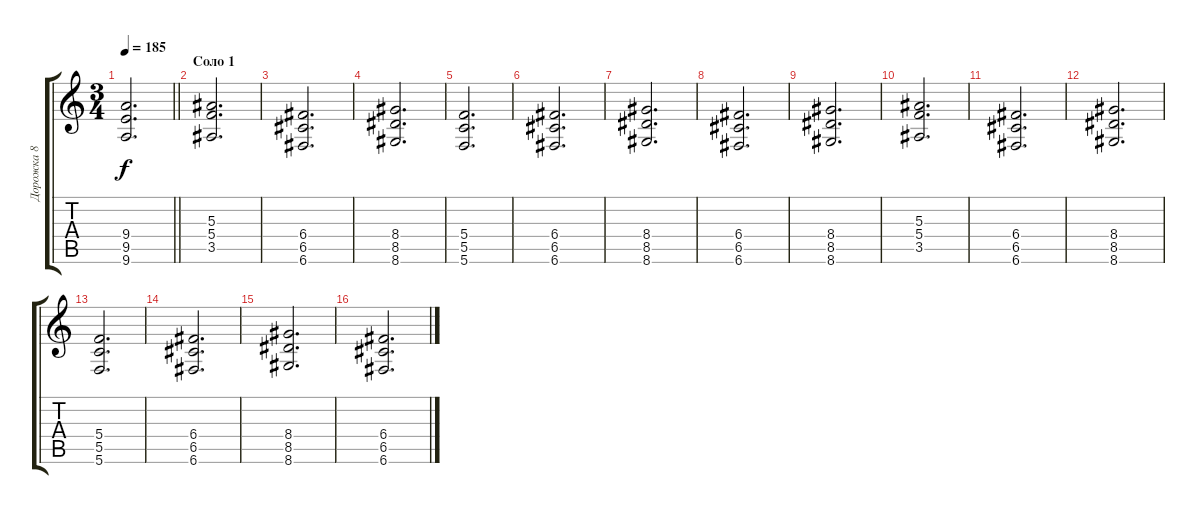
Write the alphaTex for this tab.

\track ("Дорожка 8" "Дорожка 8") {instrument overdrivenguitar}
\staff {score tabs}
\tuning (D4 A3 F3 C3 G2 C2) {hide}
\ts (3 4)
\tempo 185
\clef g2
\barLineRight lightlight
\ks c
(9.4 9.5 9.6).2{d dy f} |
\section ("" "Соло 1")
(5.3 5.4 3.5).2{d} |
(6.4 6.5 6.6).2{d} |
(8.4 8.5 8.6).2{d} |
(5.4 5.5 5.6).2{d} |
(6.4 6.5 6.6).2{d} |
(8.4 8.5 8.6).2{d} |
(6.4 6.5 6.6).2{d} |
(8.4 8.5 8.6).2{d} |
(5.3 5.4 3.5).2{d} |
(6.4 6.5 6.6).2{d} |
(8.4 8.5 8.6).2{d} |
(5.4 5.5 5.6).2{d} |
(6.4 6.5 6.6).2{d} |
(8.4 8.5 8.6).2{d} |
(6.4 6.5 6.6).2{d}
